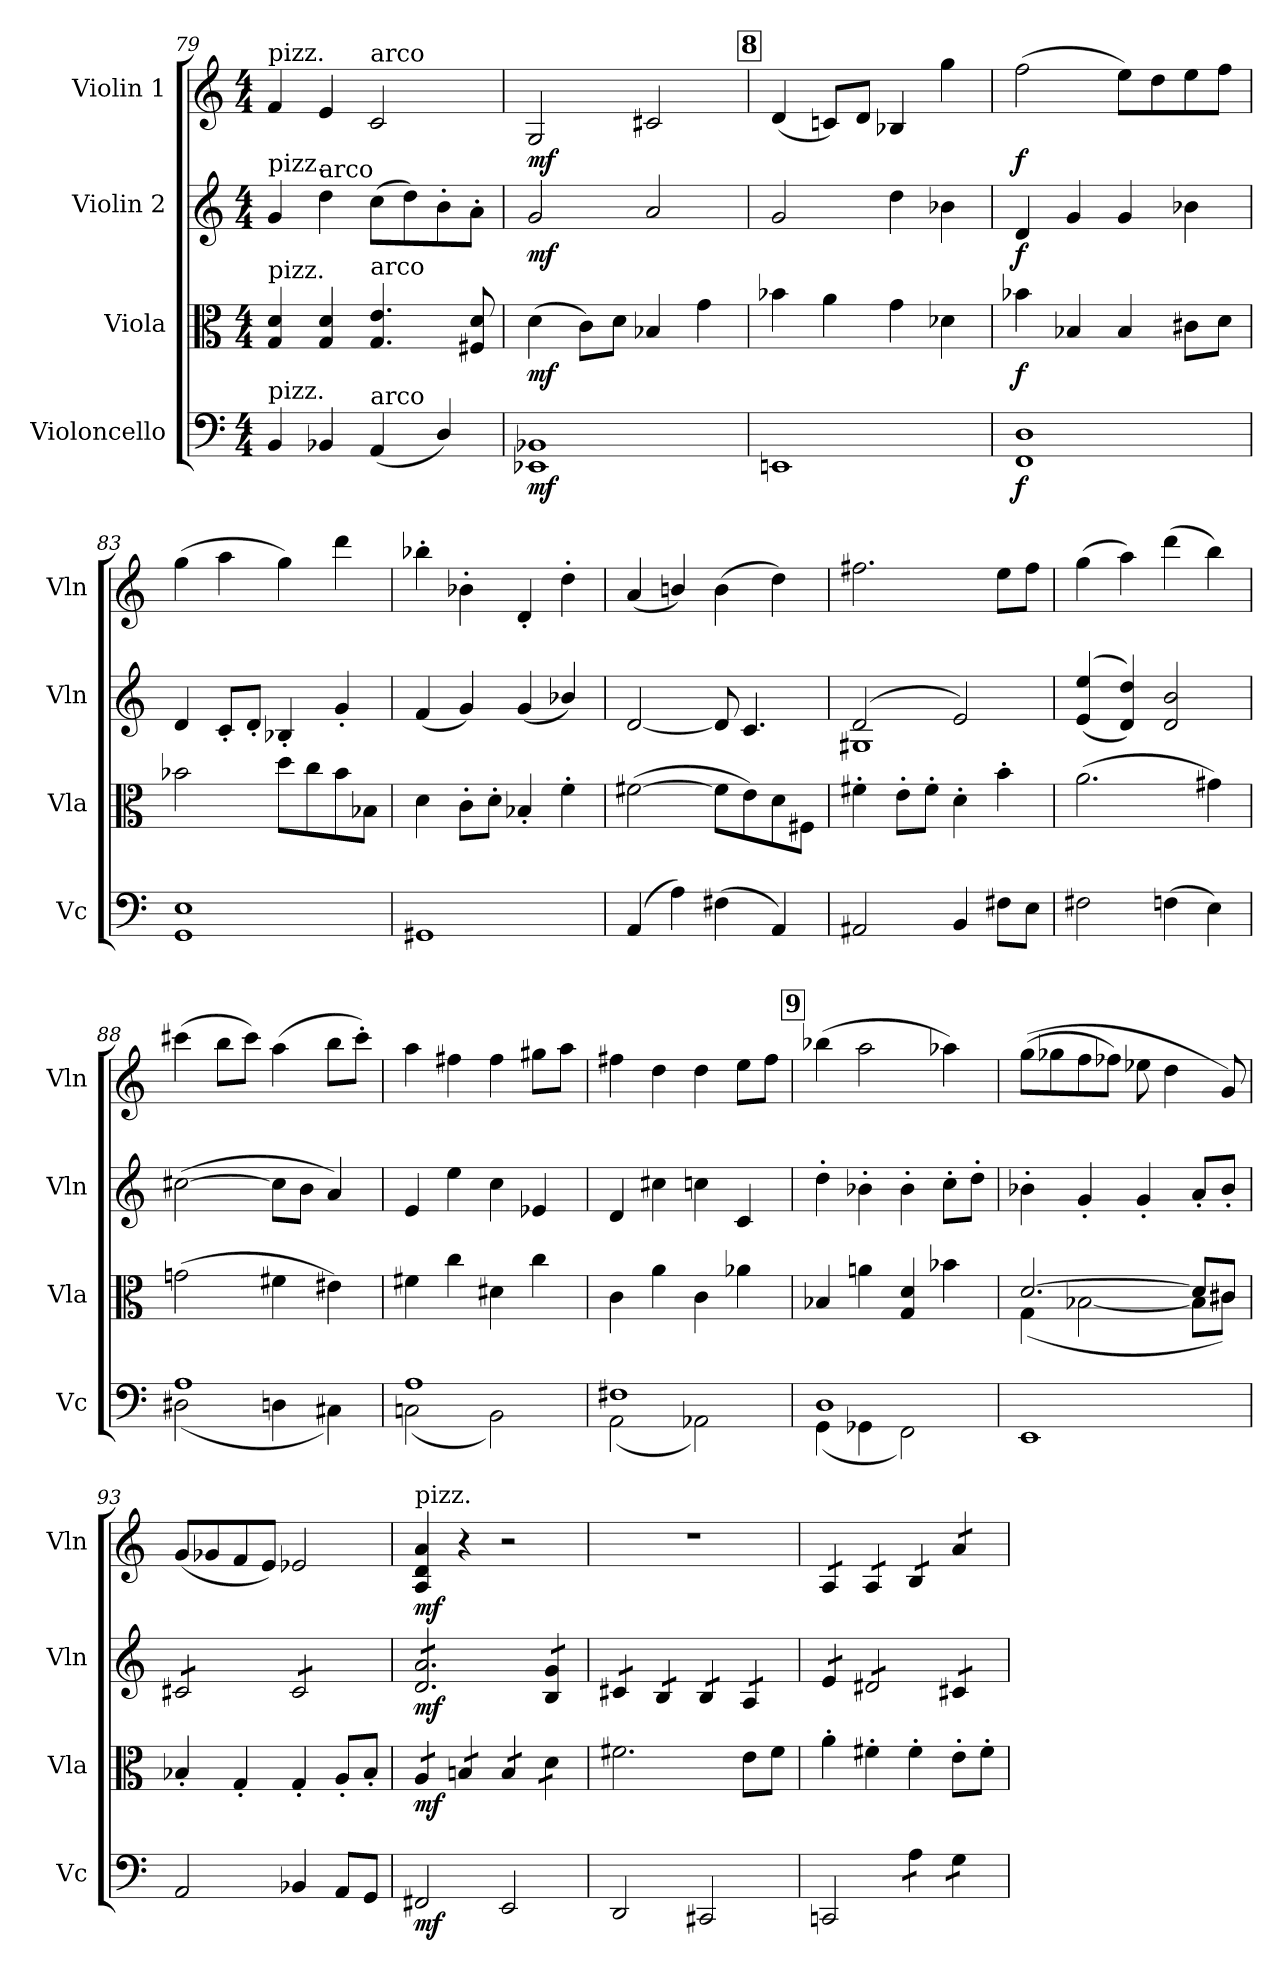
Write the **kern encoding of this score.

**kern	**dynam	**kern	**dynam	**kern	**dynam	**kern	**dynam
*part4	*part4	*part3	*part3	*part2	*part2	*part1	*part1
*staff4	*staff4	*staff3	*staff3	*staff2	*staff2	*staff1	*staff1
*I"Violoncello	*	*I"Viola	*	*I"Violin 2	*	*I"Violin 1	*
*I'Vc	*	*I'Vla	*	*I'Vln	*	*I'Vln	*
*clefF4	*	*clefC3	*	*clefG2	*	*clefG2	*
*k[]	*	*k[]	*	*k[]	*	*k[]	*
*M4/4	*	*M4/4	*	*M4/4	*	*M4/4	*
=79	=79	=79	=79	=79	=79	=79	=79
!	!	!	!	!	!	!LO:TX:a:t=pizz.	!
!	!	!	!	!LO:TX:a:t=pizz.	!	!	!
!	!	!LO:TX:a:t=pizz.	!	!	!	!	!
!LO:TX:a:t=pizz.	!	!	!	!	!	!	!
4BB/	.	4G/ 4d/	.	4g/	.	4f/	.
!	!	!	!	!LO:TX:a:t=arco	!	!	!
4BB-X/	.	4G/ 4d/	.	4dd\	.	4e/	.
!	!	!	!	!	!	!LO:TX:a:t=arco	!
!	!	!LO:TX:a:t=arco	!	!	!	!	!
!LO:TX:a:t=arco	!	!	!	!	!	!	!
(4AA/	.	4.G/ 4.e/	.	(8cc\L	.	2c/	.
.	.	.	.	8dd\)	.	.	.
4D/)	.	.	.	8b'\	.	.	.
.	.	8F#X/ 8d/	.	8a'\J	.	.	.
=80	=80	=80	=80	=80	=80	=80	=80
!	!LO:DY:b	!	!LO:DY:b	!	!LO:DY:b	!	!LO:DY:b
1EE-X 1BB-X	mf	(4d\	mf	2g/	mf	2G/	mf
.	.	8c\L)	.	.	.	.	.
.	.	8d\J	.	.	.	.	.
.	.	4B-X/	.	2a/	.	2c#X/	.
.	.	4g\	.	.	.	.	.
!!LO:LB:g=z
!!LO:REH:place=s1:a:B:cj:fs=14:t=8
=81	=81	=81	=81	=81	=81	=81	=81
1EEn	.	4b-X\	.	2g/	.	(4d/	.
.	.	4a\	.	.	.	8cn/L)	.
.	.	.	.	.	.	8d/J	.
.	.	4g\	.	4dd\	.	4B-X/	.
.	.	4d-X\	.	4b-X\	.	4gg\	.
=82	=82	=82	=82	=82	=82	=82	=82
!	!LO:DY:b	!	!LO:DY:b	!	!LO:DY:b	!	!LO:DY:b
1FF 1D	f	4b-X\	f	4d/	f	(2ff\	f
.	.	4B-X/	.	4g/	.	.	.
.	.	4B-/	.	4g/	.	8ee\L)	.
.	.	.	.	.	.	8dd\	.
.	.	8c#X\L	.	4b-X\	.	8ee\	.
.	.	8d\J	.	.	.	8ff\J	.
=83	=83	=83	=83	=83	=83	=83	=83
1GG 1E	.	2b-X\	.	4d/	.	(4gg\	.
.	.	.	.	8c'/L	.	4aa\	.
.	.	.	.	8d'/J	.	.	.
.	.	8dd\L	.	4B-X'/	.	4gg\)	.
.	.	8cc\	.	.	.	.	.
.	.	8b-\	.	4g'/	.	4ddd\	.
.	.	8B-X\J	.	.	.	.	.
=84	=84	=84	=84	=84	=84	=84	=84
1GG#X	.	4d\	.	(4f/	.	4bb-X'\	.
.	.	8c'\L	.	4g/)	.	4b-X'\	.
.	.	8d'\J	.	.	.	.	.
.	.	4B-X'/	.	(4g/	.	4d'/	.
.	.	4f'\	.	4b-X/)	.	4dd'\	.
=85	=85	=85	=85	=85	=85	=85	=85
(4AA/	.	([2f#X\	.	[2d/	.	(4a/	.
4A\)	.	.	.	.	.	4bn/)	.
(4F#X\	.	8f#\L]	.	8d/]	.	(4b\	.
.	.	8e\)	.	4.c/	.	.	.
4AA/)	.	8d\	.	.	.	4dd\)	.
.	.	8F#X\J	.	.	.	.	.
!!LO:LB:g=z
=86	=86	=86	=86	=86	=86	=86	=86
*	*	*	*	*^	*	*	*
2AA#X/	.	4f#X'\	.	(2d/	1G#X	.	2.ff#X\	.
.	.	8e'\L	.	.	.	.	.	.
.	.	8f#'\J	.	.	.	.	.	.
4BB/	.	4d'\	.	2e/)	.	.	.	.
8F#X\L	.	4b'\	.	.	.	.	8ee\L	.
8E\J	.	.	.	.	.	.	8ff#\J	.
*	*	*	*	*v	*v	*	*	*
=87	=87	=87	=87	=87	=87	=87	=87
2F#X\	.	(2.a\	.	(>(4e/ 4ee/	.	(4gg\	.
.	.	.	.	4d/ 4dd/))	.	4aa\)	.
(4Fn\	.	.	.	2d/ 2b/	.	(4ddd\	.
4E\)	.	4g#X\)	.	.	.	4bb\)	.
=88	=88	=88	=88	=88	=88	=88	=88
*^	*	*	*	*	*	*	*
1A	(2D#X\	.	(2gn\	.	([2cc#X\	.	(4ccc#X\	.
.	.	.	.	.	.	.	8bb\L	.
.	.	.	.	.	.	.	8ccc#\J)	.
.	4Dn\	.	4f#X\	.	8cc#\L]	.	(4aa\	.
.	.	.	.	.	8b\J	.	.	.
.	4C#X\)	.	4e#X\)	.	4a/)	.	8bb\L	.
.	.	.	.	.	.	.	8ccc#'\J)	.
=89	=89	=89	=89	=89	=89	=89	=89	=89
1A	(2Cn\	.	4f#X\	.	4e/	.	4aa\	.
.	.	.	4cc\	.	4ee\	.	4ff#X\	.
.	2BB\)	.	4d#X\	.	4cc\	.	4ff#\	.
.	.	.	4cc\	.	4e-X/	.	8gg#X\L	.
.	.	.	.	.	.	.	8aa\J	.
=90	=90	=90	=90	=90	=90	=90	=90	=90
1F#X	(2AA\	.	4c\	.	4d/	.	4ff#X\	.
.	.	.	4a\	.	4cc#X\	.	4dd\	.
.	2AA-X\)	.	4c\	.	4ccn\	.	4dd\	.
.	.	.	4a-X\	.	4c/	.	8ee\L	.
.	.	.	.	.	.	.	8ff#\J	.
!!LO:LB:g=z
!!LO:REH:place=s1:a:B:cj:fs=14:t=9
=91	=91	=91	=91	=91	=91	=91	=91	=91
1D	(4GG\	.	4B-X/	.	4dd'\	.	(4bb-X\	.
.	4GG-X\	.	4an\	.	4b-X'\	.	2aa\	.
.	2FF\)	.	4G/ 4d/	.	4b-'\	.	.	.
.	.	.	4b-X\	.	8cc'\L	.	4aa-X\)	.
.	.	.	.	.	8dd'\J	.	.	.
*v	*v	*	*	*	*	*	*	*
=92	=92	=92	=92	=92	=92	=92	=92
*	*	*^	*	*	*	*	*
1EE	.	[2.d/	(4G\	.	4b-X'\	.	((8gg\L	.
.	.	.	.	.	.	.	8gg-X\	.
.	.	.	[2B-X\	.	4g'/	.	8ff\	.
.	.	.	.	.	.	.	8ff-X\J)	.
.	.	.	.	.	4g'/	.	8ee-X\	.
.	.	.	.	.	.	.	4dd\	.
.	.	8d/L]	8B-\L]	.	8a'/L	.	.	.
.	.	8c#X/J	8c#\J)	.	8b-'/J	.	8g/)	.
*	*	*v	*v	*	*	*	*	*
=93	=93	=93	=93	=93	=93	=93	=93
*	*	*	*	*tremolo	*	*	*
2AA/	.	4B-X'/	.	8c#X/L	.	(8g/L	.
.	.	.	.	8c#X/	.	8g-X/	.
.	.	4G'/	.	8c#X/	.	8f/	.
.	.	.	.	8c#X/J	.	8e/J)	.
4BB-X/	.	4G'/	.	8c#/L	.	2e-X/	.
.	.	.	.	8c#/	.	.	.
8AA/L	.	8A'/L	.	8c#/	.	.	.
8GG/J	.	8B-'/J	.	8c#/J	.	.	.
=94	=94	=94	=94	=94	=94	=94	=94
!	!	!	!	!	!	!LO:TX:a:t=pizz.	!
!	!LO:DY:b	!	!LO:DY:b	!	!LO:DY:b	!	!LO:DY:b
*	*	*tremolo	*	*	*	*	*
2FF#X/	mf	8A/L	mf	8d/ 8a/L	mf	4A/ 4d/ 4a/	mf
.	.	8A/J	.	8d/ 8a/	.	.	.
.	.	8Bn/L	.	8d/ 8a/	.	4r	.
.	.	8Bn/J	.	8d/ 8a/	.	.	.
2EE/	.	8B/L	.	8d/ 8a/	.	2r	.
.	.	8B/J	.	8d/ 8a/J	.	.	.
.	.	8d\L	.	8B/ 8g/L	.	.	.
.	.	8d\J	.	8B/ 8g/J	.	.	.
*	*	*Xtremolo	*	*	*	*	*
=95	=95	=95	=95	=95	=95	=95	=95
2DD/	.	2.f#X\	.	8c#X/L	.	1r	.
.	.	.	.	8c#X/J	.	.	.
.	.	.	.	8B/L	.	.	.
.	.	.	.	8B/J	.	.	.
2CC#X/	.	.	.	8B/L	.	.	.
.	.	.	.	8B/J	.	.	.
.	.	8e\L	.	8A/L	.	.	.
.	.	8f#\J	.	8A/J	.	.	.
!!LO:LB:g=z
=96	=96	=96	=96	=96	=96	=96	=96
!	!	!	!	!	!	!LO:TX:a:t=arco	!
*	*	*	*	*	*	*tremolo	*
2CCn/	.	4a'\	.	8e/L	.	8A/L	.
.	.	.	.	8e/J	.	8A/J	.
.	.	4f#X'\	.	8d#X/L	.	8A/L	.
.	.	.	.	8d#X/	.	8A/J	.
*tremolo	*	*	*	*	*	*	*
8A\L	.	4f#'\	.	8d#X/	.	8B/L	.
8A\J	.	.	.	8d#X/J	.	8B/J	.
8G\L	.	8e'\L	.	8c#X/L	.	8a/L	.
8G\J	.	8f#'\J	.	8c#X/J	.	8a/J	.
*	*	*	*	*	*	*Xtremolo	*
*	*	*	*	*Xtremolo	*	*	*
*Xtremolo	*	*	*	*	*	*	*
=	=	=	=	=	=	=	=
*-	*-	*-	*-	*-	*-	*-	*-
